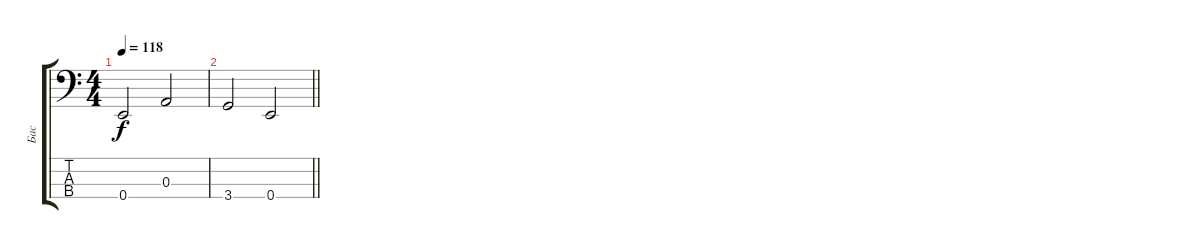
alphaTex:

\track ("Бас" "Бас") {instrument electricbassfinger}
\staff {score tabs}
\tuning (G2 D2 A1 E1) {hide}
\ts (4 4)
\tempo 118
\clef f4
\ks c
0.4.2{dy f} 0.3.2 |
\barLineRight lightlight
3.4.2 0.4.2
